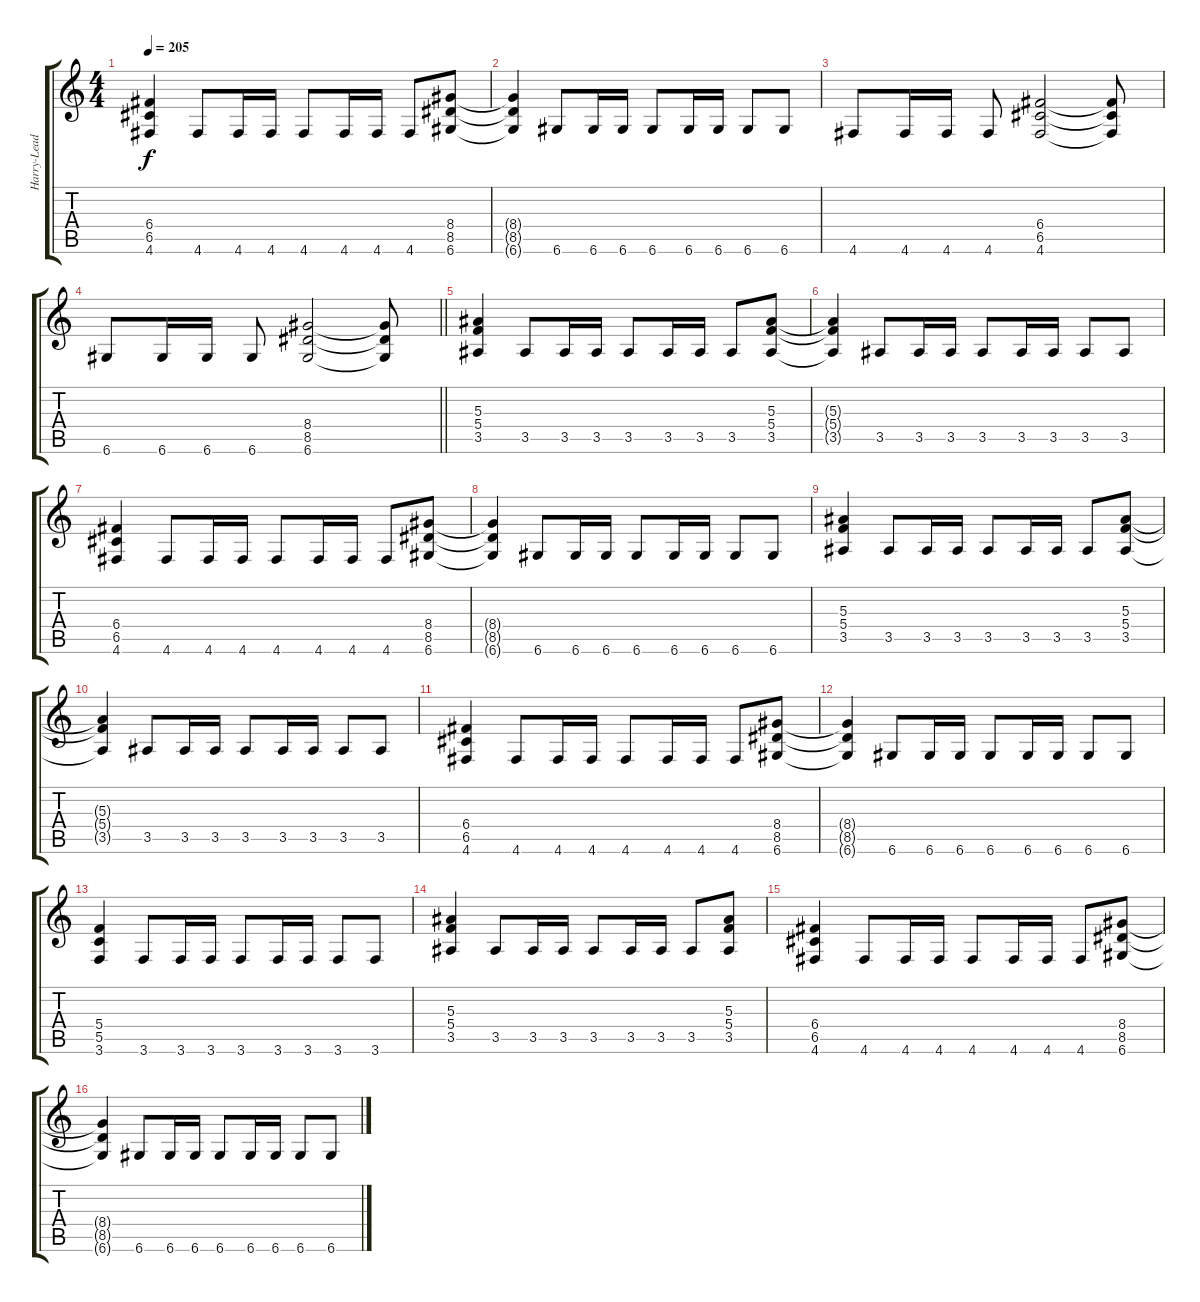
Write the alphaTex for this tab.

\track ("Harry-Lead" "Harry-Lead") {instrument distortionguitar}
\staff {score tabs}
\tuning (D4 A3 F3 C3 G2 D2) {hide}
\ts (4 4)
\tempo 205
\clef g2
\ks c
(6.4 6.5 4.6).4{dy f} 4.6.8 4.6.16 4.6.16 4.6.8 4.6.16 4.6.16 4.6.8 (8.4 8.5 6.6).8 |
(8.4{t} 8.5{t} 6.6{t}).4 6.6.8 6.6.16 6.6.16 6.6.8 6.6.16 6.6.16 6.6.8 6.6.8 |
4.6.8 4.6.16 4.6.16 4.6.8 (6.4 6.5 4.6).2 (6.4{t} 6.5{t} 4.6{t}).8 |
\barLineRight lightlight
6.6.8 6.6.16 6.6.16 6.6.8 (8.4 8.5 6.6).2 (8.4{t} 8.5{t} 6.6{t}).8 |
\section ("" "")
(5.3 5.4 3.5).4 3.5.8 3.5.16 3.5.16 3.5.8 3.5.16 3.5.16 3.5.8 (5.3 5.4 3.5).8 |
(5.3{t} 5.4{t} 3.5{t}).4 3.5.8 3.5.16 3.5.16 3.5.8 3.5.16 3.5.16 3.5.8 3.5.8 |
(6.4 6.5 4.6).4 4.6.8 4.6.16 4.6.16 4.6.8 4.6.16 4.6.16 4.6.8 (8.4 8.5 6.6).8 |
(8.4{t} 8.5{t} 6.6{t}).4 6.6.8 6.6.16 6.6.16 6.6.8 6.6.16 6.6.16 6.6.8 6.6.8 |
(5.3 5.4 3.5).4 3.5.8 3.5.16 3.5.16 3.5.8 3.5.16 3.5.16 3.5.8 (5.3 5.4 3.5).8 |
(5.3{t} 5.4{t} 3.5{t}).4 3.5.8 3.5.16 3.5.16 3.5.8 3.5.16 3.5.16 3.5.8 3.5.8 |
(6.4 6.5 4.6).4 4.6.8 4.6.16 4.6.16 4.6.8 4.6.16 4.6.16 4.6.8 (8.4 8.5 6.6).8 |
(8.4{t} 8.5{t} 6.6{t}).4 6.6.8 6.6.16 6.6.16 6.6.8 6.6.16 6.6.16 6.6.8 6.6.8 |
(5.4 5.5 3.6).4 3.6.8 3.6.16 3.6.16 3.6.8 3.6.16 3.6.16 3.6.8 3.6.8 |
(5.3 5.4 3.5).4 3.5.8 3.5.16 3.5.16 3.5.8 3.5.16 3.5.16 3.5.8 (5.3 5.4 3.5).8 |
(6.4 6.5 4.6).4 4.6.8 4.6.16 4.6.16 4.6.8 4.6.16 4.6.16 4.6.8 (8.4 8.5 6.6).8 |
(8.4{t} 8.5{t} 6.6{t}).4 6.6.8 6.6.16 6.6.16 6.6.8 6.6.16 6.6.16 6.6.8 6.6.8
